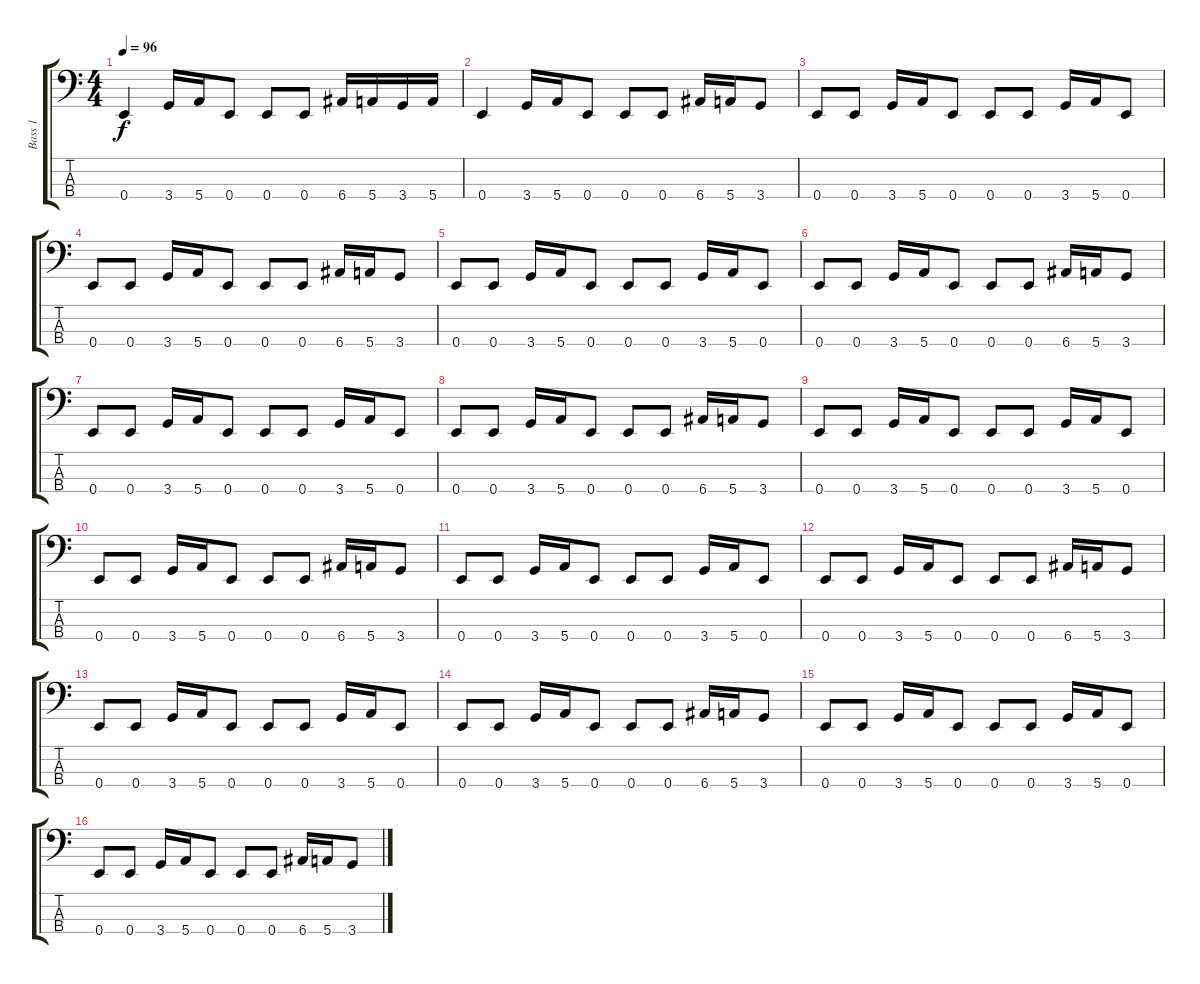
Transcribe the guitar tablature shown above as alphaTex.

\track ("Bass 1" "Bass 1") {instrument electricbassfinger}
\staff {score tabs}
\tuning (G2 D2 A1 E1) {hide}
\ts (4 4)
\tempo 96
\clef f4
\ks c
0.4.4{dy f} 3.4.16 5.4.16 0.4.8 0.4.8 0.4.8 6.4.16 5.4.16 3.4.16 5.4.16 |
0.4.4 3.4.16 5.4.16 0.4.8 0.4.8 0.4.8 6.4.16 5.4.16 3.4.8 |
0.4.8 0.4.8 3.4.16 5.4.16 0.4.8 0.4.8 0.4.8 3.4.16 5.4.16 0.4.8 |
0.4.8 0.4.8 3.4.16 5.4.16 0.4.8 0.4.8 0.4.8 6.4.16 5.4.16 3.4.8 |
0.4.8 0.4.8 3.4.16 5.4.16 0.4.8 0.4.8 0.4.8 3.4.16 5.4.16 0.4.8 |
0.4.8 0.4.8 3.4.16 5.4.16 0.4.8 0.4.8 0.4.8 6.4.16 5.4.16 3.4.8 |
0.4.8 0.4.8 3.4.16 5.4.16 0.4.8 0.4.8 0.4.8 3.4.16 5.4.16 0.4.8 |
0.4.8 0.4.8 3.4.16 5.4.16 0.4.8 0.4.8 0.4.8 6.4.16 5.4.16 3.4.8 |
0.4.8 0.4.8 3.4.16 5.4.16 0.4.8 0.4.8 0.4.8 3.4.16 5.4.16 0.4.8 |
0.4.8 0.4.8 3.4.16 5.4.16 0.4.8 0.4.8 0.4.8 6.4.16 5.4.16 3.4.8 |
0.4.8 0.4.8 3.4.16 5.4.16 0.4.8 0.4.8 0.4.8 3.4.16 5.4.16 0.4.8 |
0.4.8 0.4.8 3.4.16 5.4.16 0.4.8 0.4.8 0.4.8 6.4.16 5.4.16 3.4.8 |
0.4.8 0.4.8 3.4.16 5.4.16 0.4.8 0.4.8 0.4.8 3.4.16 5.4.16 0.4.8 |
0.4.8 0.4.8 3.4.16 5.4.16 0.4.8 0.4.8 0.4.8 6.4.16 5.4.16 3.4.8 |
0.4.8 0.4.8 3.4.16 5.4.16 0.4.8 0.4.8 0.4.8 3.4.16 5.4.16 0.4.8 |
0.4.8 0.4.8 3.4.16 5.4.16 0.4.8 0.4.8 0.4.8 6.4.16 5.4.16 3.4.8
